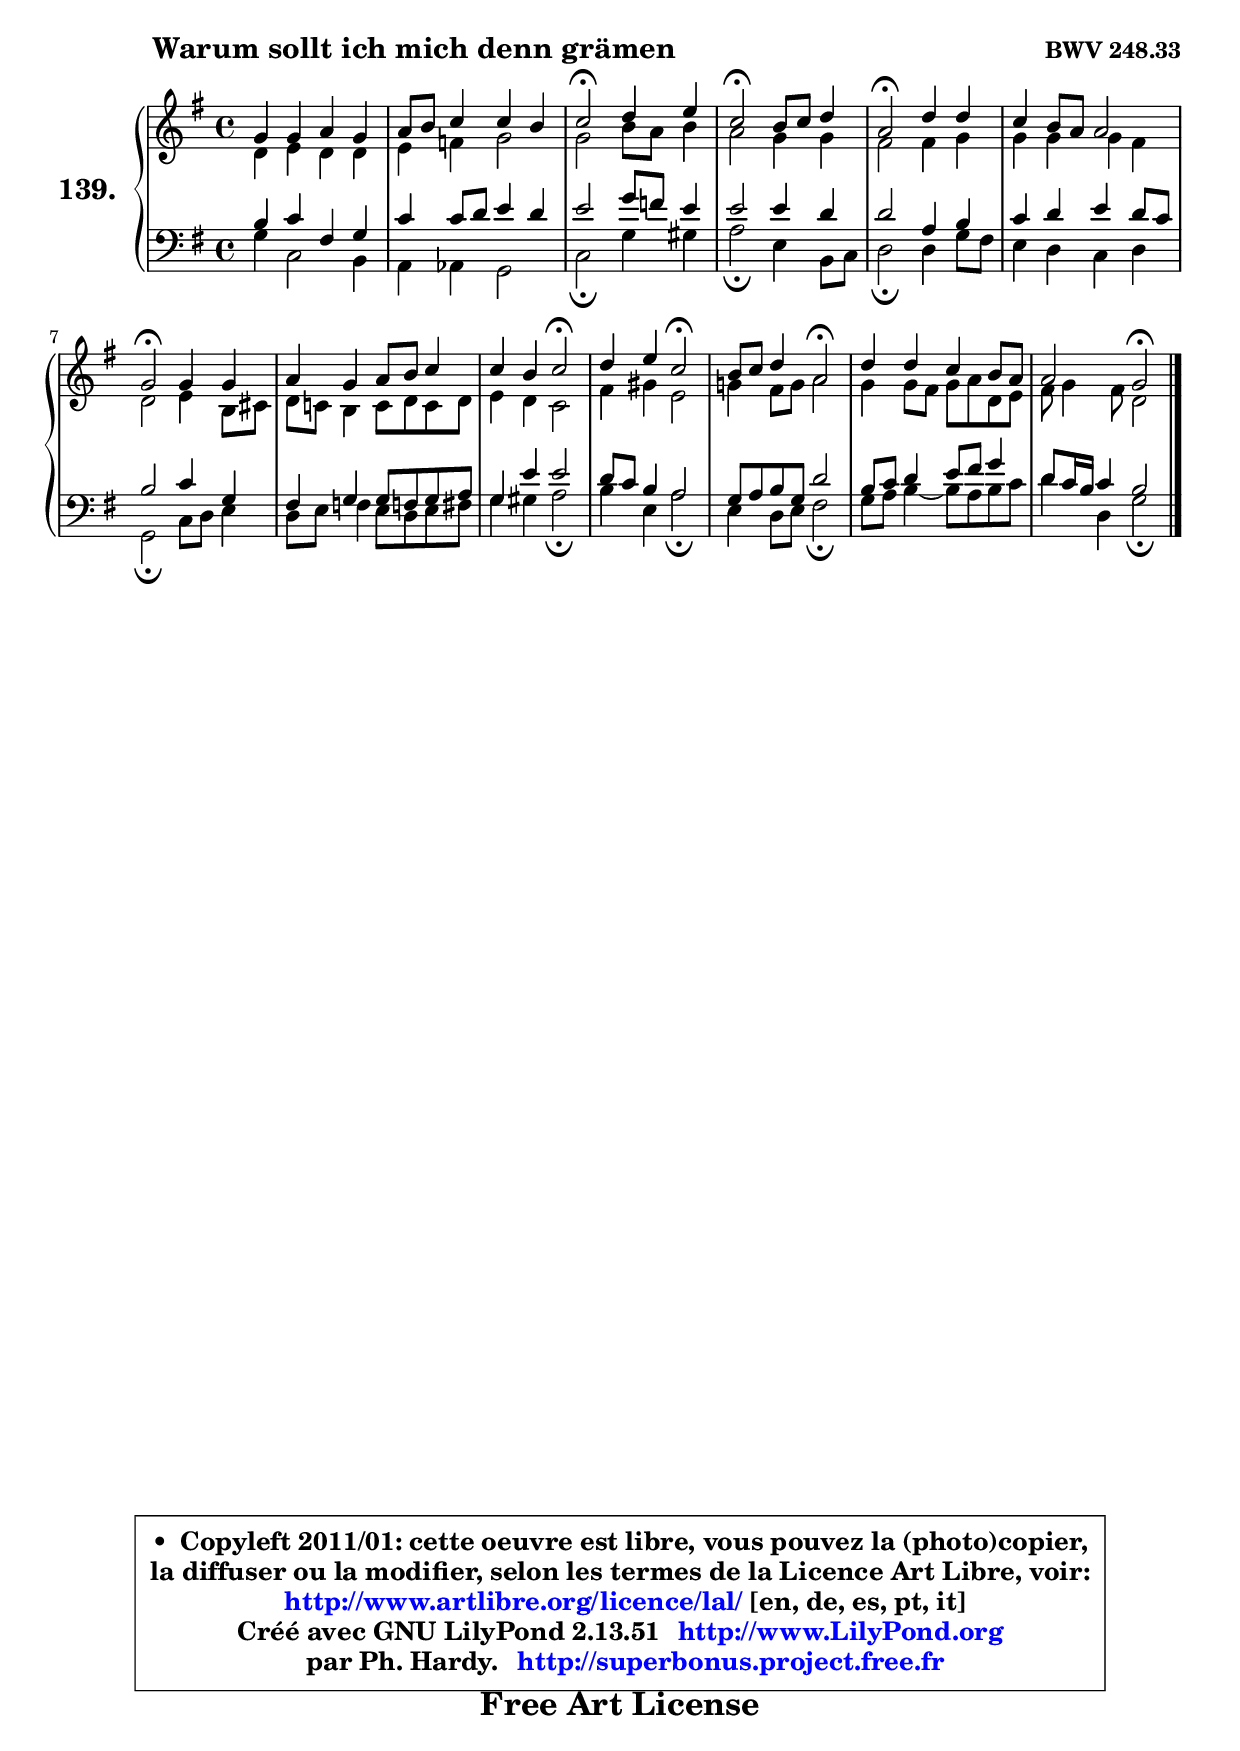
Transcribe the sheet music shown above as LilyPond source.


\version "2.13.51"

    \paper {
%	system-system-spacing #'padding = #0.1
%	score-system-spacing #'padding = #0.1
%	ragged-bottom = ##f
%	ragged-last-bottom = ##f
	}

    \header {
      opus = \markup { \bold "BWV 248.33" }
      piece = \markup { \hspace #9 \fontsize #2 \bold "Warum sollt ich mich denn grämen" }
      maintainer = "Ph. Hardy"
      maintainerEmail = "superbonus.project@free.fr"
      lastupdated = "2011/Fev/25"
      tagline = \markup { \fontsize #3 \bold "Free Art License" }
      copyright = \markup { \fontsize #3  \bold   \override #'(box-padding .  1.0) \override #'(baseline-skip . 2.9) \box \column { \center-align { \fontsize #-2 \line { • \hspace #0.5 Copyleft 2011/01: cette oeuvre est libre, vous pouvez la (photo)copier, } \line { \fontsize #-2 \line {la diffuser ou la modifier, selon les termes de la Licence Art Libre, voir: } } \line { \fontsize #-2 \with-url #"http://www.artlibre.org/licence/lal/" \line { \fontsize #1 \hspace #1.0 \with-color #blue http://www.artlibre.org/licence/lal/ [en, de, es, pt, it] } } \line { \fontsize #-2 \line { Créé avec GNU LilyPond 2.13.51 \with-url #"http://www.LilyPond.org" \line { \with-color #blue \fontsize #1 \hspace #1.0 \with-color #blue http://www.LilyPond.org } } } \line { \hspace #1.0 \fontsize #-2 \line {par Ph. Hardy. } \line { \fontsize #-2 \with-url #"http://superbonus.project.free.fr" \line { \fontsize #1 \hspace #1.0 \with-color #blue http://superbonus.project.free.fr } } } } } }

	  }

  guidemidi = {
        R1 |
        R1 |
        \tempo 4 = 34 r2 \tempo 4 = 78 r2 |
        \tempo 4 = 34 r2 \tempo 4 = 78 r2 |
        \tempo 4 = 34 r2 \tempo 4 = 78 r2 |
        R1 |
        \tempo 4 = 34 r2 \tempo 4 = 78 r2 |
        R1 |
        r2 \tempo 4 = 34 r2 \tempo 4 = 78 |
        r2 \tempo 4 = 34 r2 \tempo 4 = 78 |
        r2 \tempo 4 = 34 r2 \tempo 4 = 78 |
        R1 |
        r2 \tempo 4 = 34 r2 |
	}

  upper = {
	\time 4/4
	\key g \major
	\clef treble
	\voiceOne
	<< { 
	% SOPRANO
	\set Voice.midiInstrument = "acoustic grand"
	\relative c'' {
        g4 g a g |
        a8 b c4 c b |
        c2\fermata d4 e |
        c2\fermata b8 c d4 |
        a2\fermata d4 d |
        c4 b8 a a2 |
        g2\fermata g4 g |
        a4 g a8 b c4 |
        c4 b c2\fermata |
        d4 e c2\fermata |
        b8 c d4 a2\fermata |
        d4 d c b8 a |
        a2 g2\fermata |
        \bar "|."
	} % fin de relative
	}

	\context Voice="1" { \voiceTwo 
	% ALTO
	\set Voice.midiInstrument = "acoustic grand"
	\relative c' {
        d4 e d d |
        e4 f g2 |
        g2 b8 a b4 |
        a2 g4 g |
        fis2 fis4 g |
        g4 g g fis |
        d2 e4 b8 cis |
        d8 c! b4 c8 d c d |
        e4 d c2 |
        fis4 gis e2 |
        g!4 fis8 g a2 |
        g4 g8 fis g a d, e |
        fis8 g4 fis8 d2 |
        \bar "|."
	} % fin de relative
	\oneVoice
	} >>
	}

    lower = {
	\time 4/4
	\key g \major
	\clef bass
	\voiceOne
	<< { 
	% TENOR
	\set Voice.midiInstrument = "acoustic grand"
	\relative c' {
        b4 c fis, g |
        c4 c8 d e4 d |
        e2 g8 f e4 |
        e2 e4 d |
        d2 a4 b |
        c4 d e d8 c |
        b2 c4 g |
        fis4 g g8 f! g a |
        g4 e' e2 |
        d8 c b4 a2 |
        g8 a b g d'2 |
        b8 c d4 e8 fis g4 |
        d8 c16 b c4 b2 |
        \bar "|."
	} % fin de relative
	}
	\context Voice="1" { \voiceTwo 
	% BASS
	\set Voice.midiInstrument = "acoustic grand"
	\relative c {
        g'4 c,2 b4 |
        a4 aes g2 |
        c2\fermata g'4 gis |
        a2\fermata e4 b8 c |
        d2\fermata d4 g8 fis |
        e4 d c d |
        g,2\fermata c8 d e4 |
        d8 e f4 e8 d e fis |
        g4 gis a2\fermata |
        b4 e, a2\fermata |
        e4 d8 e fis2\fermata |
        g8 a b4 ~ b8 a b c |
        d4 d, g2\fermata |
        \bar "|."
	} % fin de relative
	\oneVoice
	} >>
	}


    \score { 

	\new PianoStaff <<
	\set PianoStaff.instrumentName = \markup { \bold \huge "139." }
	\new Staff = "upper" \upper
	\new Staff = "lower" \lower
	>>

    \layout {
%	ragged-last = ##f
	   }

         } % fin de score

  \score {
    \unfoldRepeats { << \guidemidi \upper \lower >> }
    \midi {
    \context {
     \Staff
      \remove "Staff_performer"
               }

     \context {
      \Voice
       \consists "Staff_performer"
                }

     \context { 
      \Score
      tempoWholesPerMinute = #(ly:make-moment 78 4)
		}
	    }
	}

